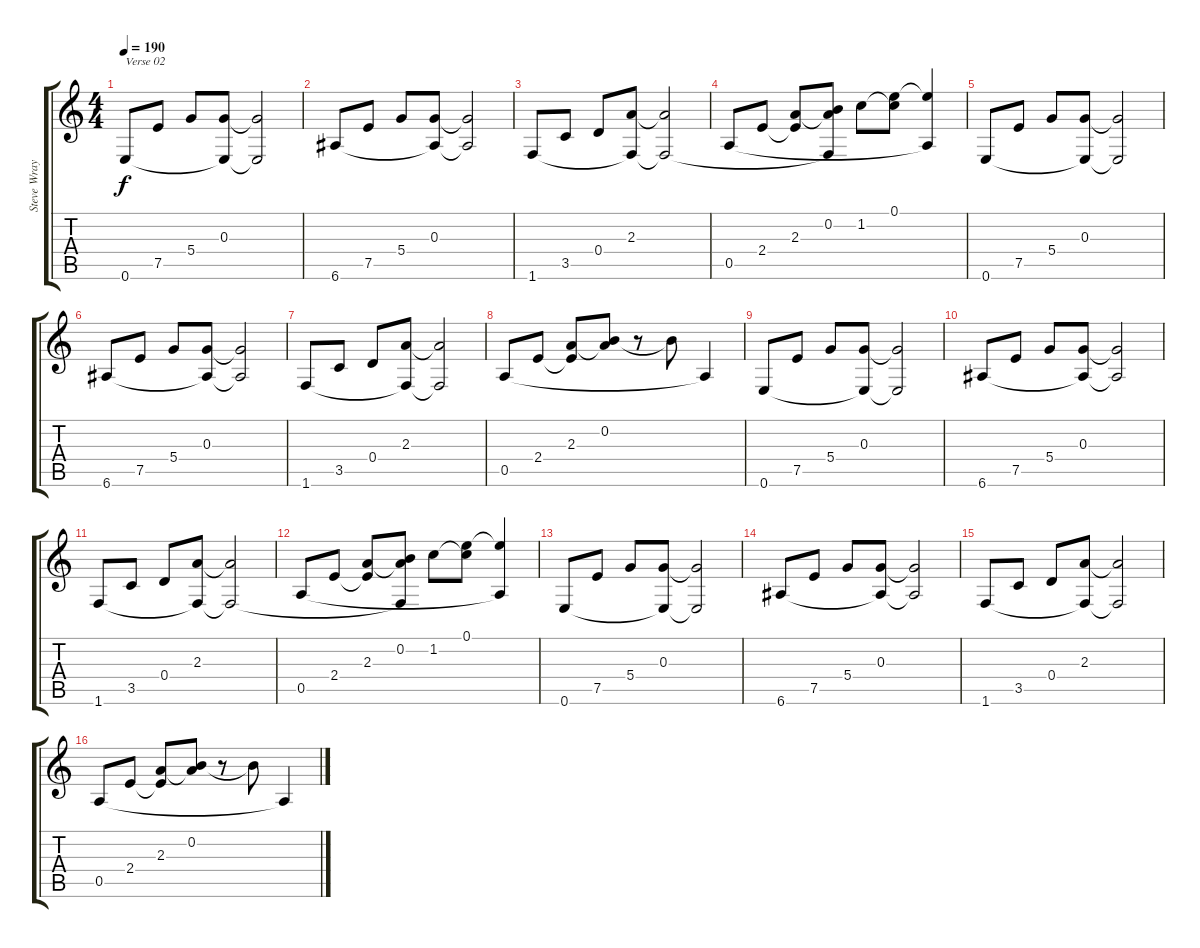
\track ("Steve Wray" "Steve Wray") {instrument distortionguitar}
\staff {score tabs}
\tuning (E4 B3 G3 D3 A2 E2) {hide}
\ts (4 4)
\tempo 190
\clef g2
\ks c
0.6.8{txt "Verse 02" dy f volume 14 instrument electricguitarclean} 7.5.8 5.4.8 (0.3 0.6{t}).8 (0.3{t} 0.6{t}).2 |
6.6.8 7.5.8 5.4.8 (0.3 6.6{t}).8 (0.3{t} 6.6{t}).2 |
1.6.8 3.5.8 0.4.8 (2.3 1.6{t}).8 (2.3{t} 1.6{t}).2 |
0.5.8 2.4.8 (2.3 2.4{t}).8 (0.2 2.3{t} 1.6{t}).8 1.2.8 (0.1 1.2{t}).8 (0.1{t} 0.5{t}).4 |
0.6.8 7.5.8 5.4.8 (0.3 0.6{t}).8 (0.3{t} 0.6{t}).2 |
6.6.8 7.5.8 5.4.8 (0.3 6.6{t}).8 (0.3{t} 6.6{t}).2 |
1.6.8 3.5.8 0.4.8 (2.3 1.6{t}).8 (2.3{t} 1.6{t}).2 |
0.5.8 2.4.8 (2.3 2.4{t}).8 (0.2 2.3{t}).8 r.8 0.2{t}.8 0.5{t}.4 |
0.6.8 7.5.8 5.4.8 (0.3 0.6{t}).8 (0.3{t} 0.6{t}).2 |
6.6.8 7.5.8 5.4.8 (0.3 6.6{t}).8 (0.3{t} 6.6{t}).2 |
1.6.8 3.5.8 0.4.8 (2.3 1.6{t}).8 (2.3{t} 1.6{t}).2 |
0.5.8 2.4.8 (2.3 2.4{t}).8 (0.2 2.3{t} 1.6{t}).8 1.2.8 (0.1 1.2{t}).8 (0.1{t} 0.5{t}).4 |
0.6.8 7.5.8 5.4.8 (0.3 0.6{t}).8 (0.3{t} 0.6{t}).2 |
6.6.8 7.5.8 5.4.8 (0.3 6.6{t}).8 (0.3{t} 6.6{t}).2 |
1.6.8 3.5.8 0.4.8 (2.3 1.6{t}).8 (2.3{t} 1.6{t}).2 |
0.5.8 2.4.8 (2.3 2.4{t}).8 (0.2 2.3{t}).8 r.8 0.2{t}.8 0.5{t}.4
